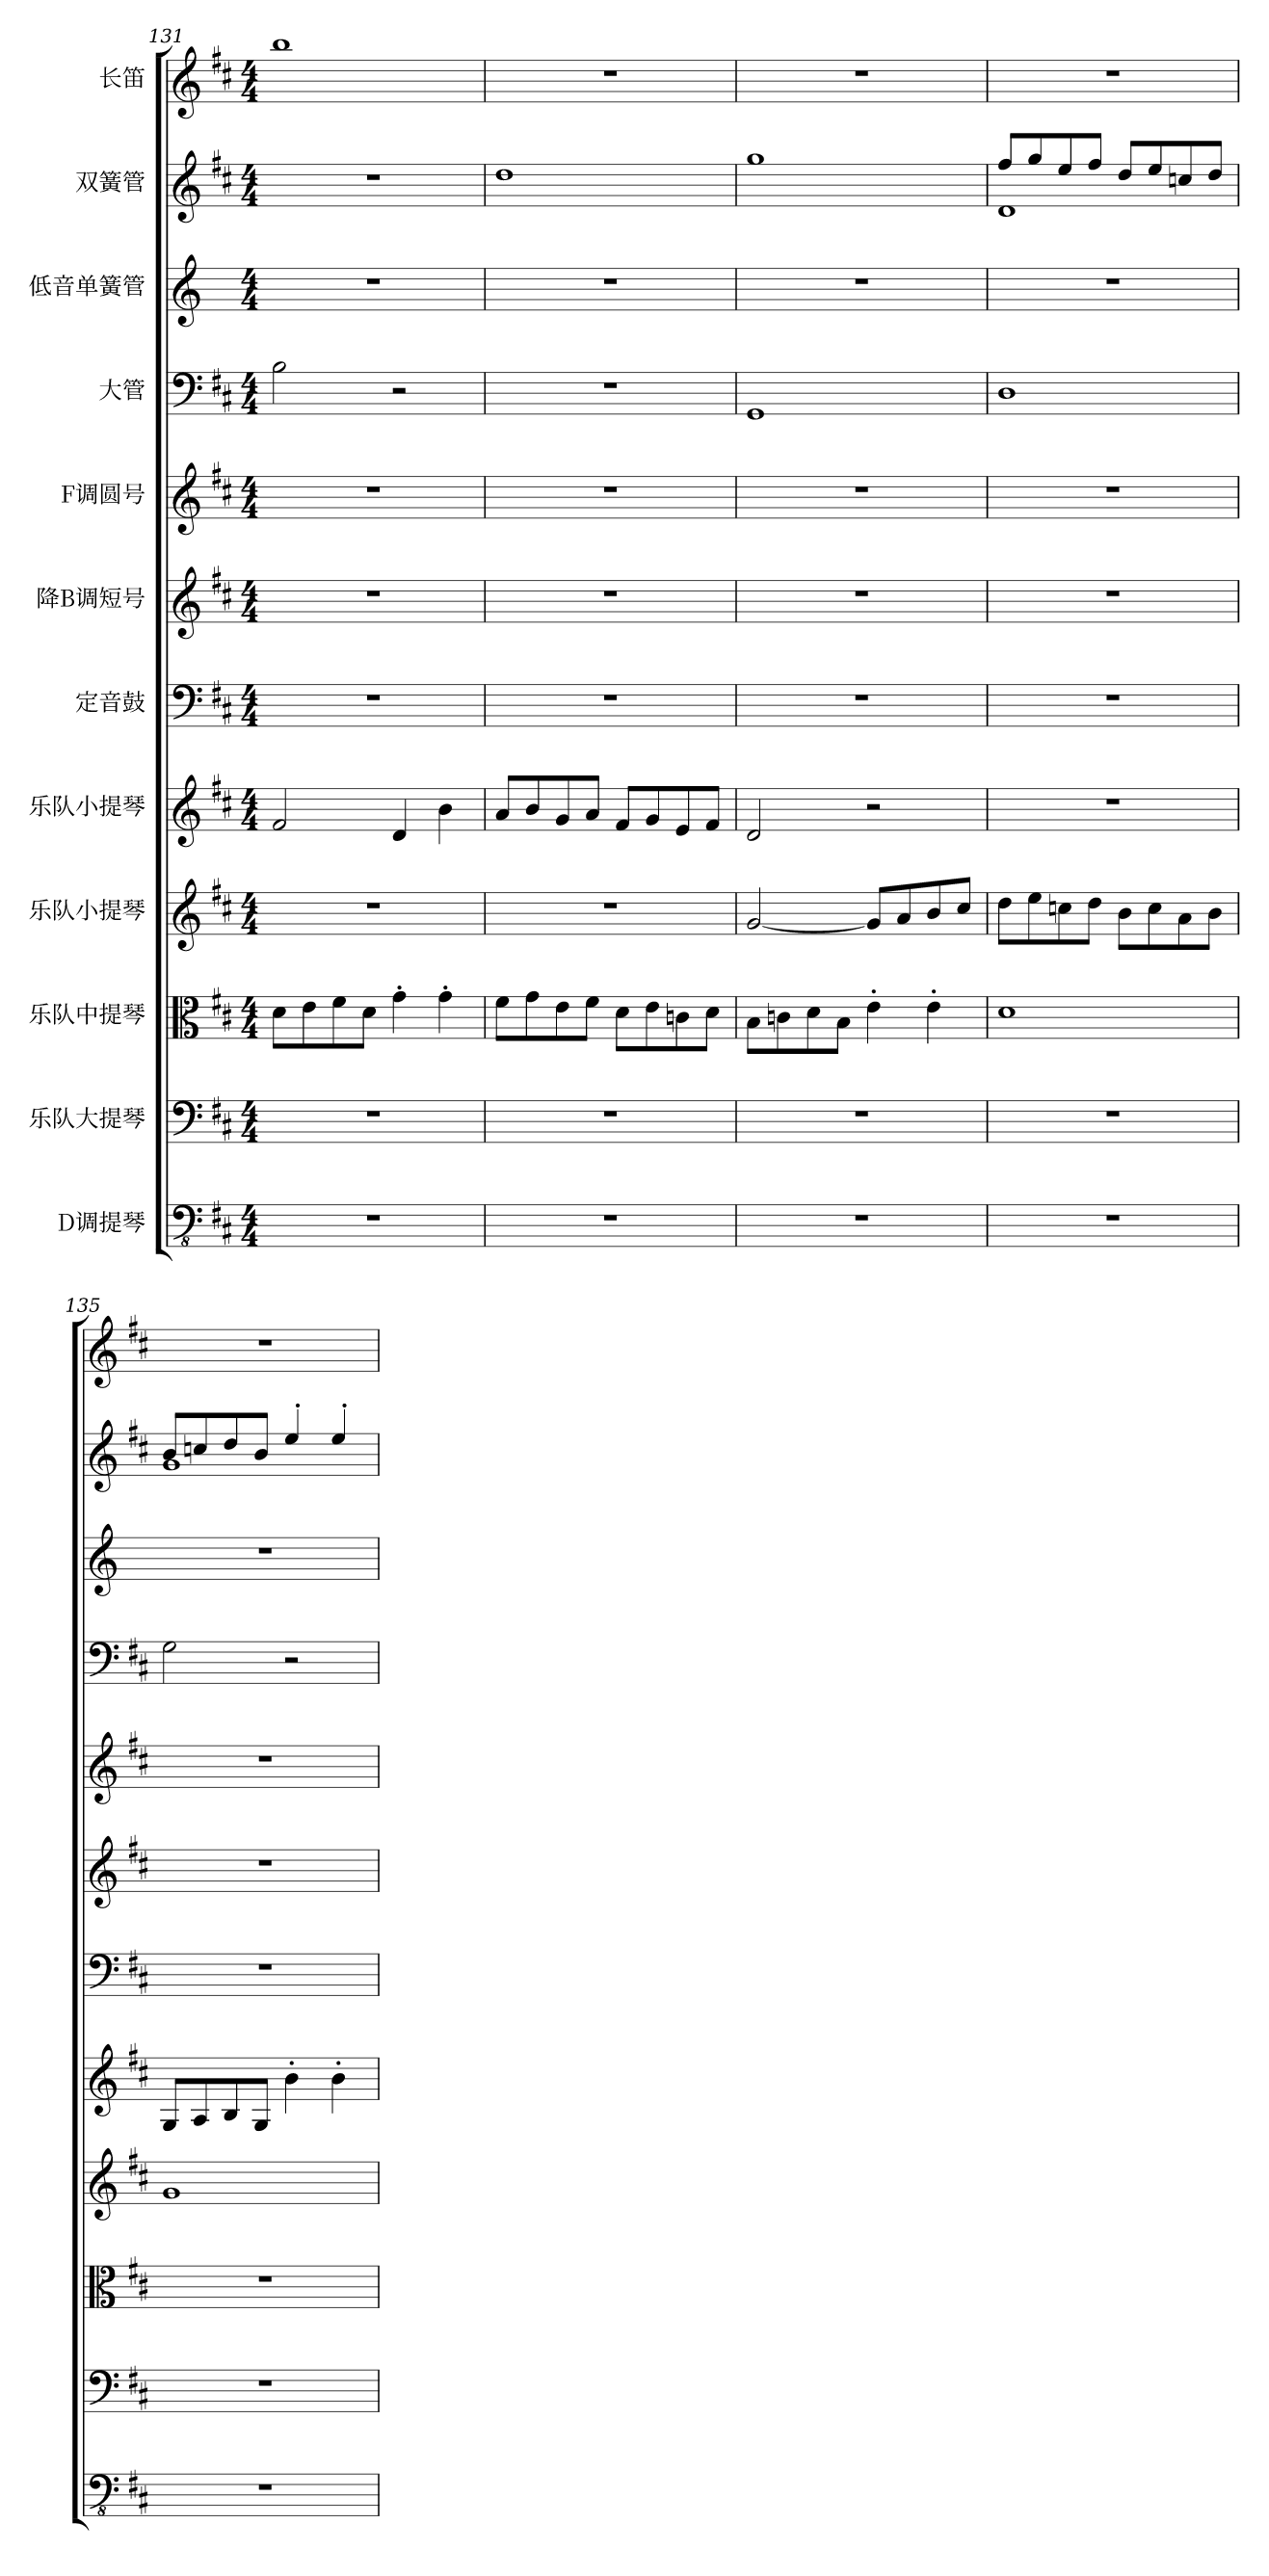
**kern	**kern	**kern	**kern	**kern	**kern	**kern	**kern	**kern	**kern	**kern	**kern
*part12	*part11	*part10	*part9	*part8	*part7	*part6	*part5	*part4	*part3	*part2	*part1
*staff12	*staff11	*staff10	*staff9	*staff8	*staff7	*staff6	*staff5	*staff4	*staff3	*staff2	*staff1
*I"D调提琴	*I"乐队大提琴	*I"乐队中提琴	*I"乐队小提琴	*I"乐队小提琴	*I"定音鼓	*I"降B调短号	*I"F调圆号	*I"大管	*I"低音单簧管	*I"双簧管	*I"长笛
*clefFv4	*clefF4	*clefC3	*clefG2	*clefG2	*clefF4	*clefG2	*clefG2	*clefF4	*clefG2	*clefG2	*clefG2
*ITrd7c12	*	*	*	*	*	*ITrd1c2	*ITrd4c7	*	*ITrd8c14	*	*
*k[f#c#]	*k[f#c#]	*k[f#c#]	*k[f#c#]	*k[f#c#]	*k[f#c#]	*k[]	*k[f#]	*k[f#c#]	*k[]	*k[f#c#]	*k[f#c#]
*M4/4	*M4/4	*M4/4	*M4/4	*M4/4	*M4/4	*M4/4	*M4/4	*M4/4	*M4/4	*M4/4	*M4/4
=131	=131	=131	=131	=131	=131	=131	=131	=131	=131	=131	=131
1r	1r	8d\L	1r	2f#/	1r	1r	1r	2B\	1r	1r	1bb
.	.	8e\	.	.	.	.	.	.	.	.	.
.	.	8f#\	.	.	.	.	.	.	.	.	.
.	.	8d\J	.	.	.	.	.	.	.	.	.
.	.	4g'\	.	4d/	.	.	.	2r	.	.	.
.	.	4g'\	.	4b\	.	.	.	.	.	.	.
!!LO:PB:g=z
=132	=132	=132	=132	=132	=132	=132	=132	=132	=132	=132	=132
1r	1r	8f#\L	1r	8a/L	1r	1r	1r	1r	1r	1dd	1r
.	.	8g\	.	8b/	.	.	.	.	.	.	.
.	.	8e\	.	8g/	.	.	.	.	.	.	.
.	.	8f#\J	.	8a/J	.	.	.	.	.	.	.
.	.	8d\L	.	8f#/L	.	.	.	.	.	.	.
.	.	8e\	.	8g/	.	.	.	.	.	.	.
.	.	8cn\	.	8e/	.	.	.	.	.	.	.
.	.	8d\J	.	8f#/J	.	.	.	.	.	.	.
=133	=133	=133	=133	=133	=133	=133	=133	=133	=133	=133	=133
1r	1r	8B\L	[2g/	2d/	1r	1r	1r	1GG	1r	1gg	1r
.	.	8cn\	.	.	.	.	.	.	.	.	.
.	.	8d\	.	.	.	.	.	.	.	.	.
.	.	8B\J	.	.	.	.	.	.	.	.	.
.	.	4e'\	8g/L]	2r	.	.	.	.	.	.	.
.	.	.	8a/	.	.	.	.	.	.	.	.
.	.	4e'\	8b/	.	.	.	.	.	.	.	.
.	.	.	8cc#/J	.	.	.	.	.	.	.	.
=134	=134	=134	=134	=134	=134	=134	=134	=134	=134	=134	=134
*	*	*	*	*	*	*	*	*	*	*^	*
1r	1r	1d	8dd\L	1r	1r	1r	1r	1D	1r	8ff#/L	1d	1r
.	.	.	8ee\	.	.	.	.	.	.	8gg/	.	.
.	.	.	8ccn\	.	.	.	.	.	.	8ee/	.	.
.	.	.	8dd\J	.	.	.	.	.	.	8ff#/J	.	.
.	.	.	8b\L	.	.	.	.	.	.	8dd/L	.	.
.	.	.	8cc\	.	.	.	.	.	.	8ee/	.	.
.	.	.	8a\	.	.	.	.	.	.	8ccn/	.	.
.	.	.	8b\J	.	.	.	.	.	.	8dd/J	.	.
=135	=135	=135	=135	=135	=135	=135	=135	=135	=135	=135	=135	=135
1r	1r	1r	1g	8G/L	1r	1r	1r	2G\	1r	8b/L	1g	1r
.	.	.	.	8A/	.	.	.	.	.	8ccn/	.	.
.	.	.	.	8B/	.	.	.	.	.	8dd/	.	.
.	.	.	.	8G/J	.	.	.	.	.	8b/J	.	.
.	.	.	.	4b'\	.	.	.	2r	.	4ee'/	.	.
.	.	.	.	4b'\	.	.	.	.	.	4ee'/	.	.
*	*	*	*	*	*	*	*	*	*	*v	*v	*
=	=	=	=	=	=	=	=	=	=	=	=
*-	*-	*-	*-	*-	*-	*-	*-	*-	*-	*-	*-
